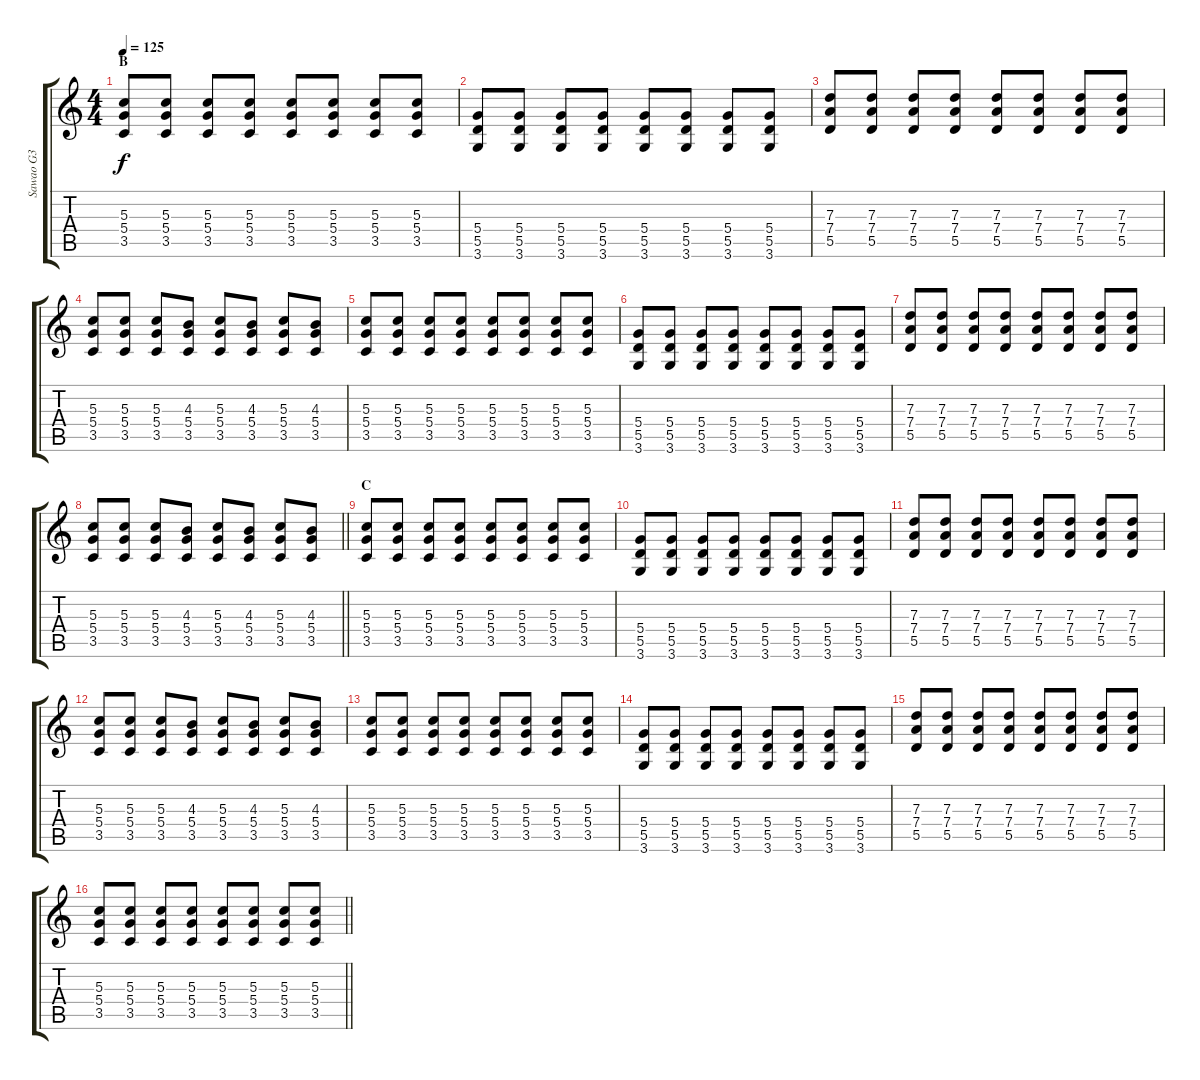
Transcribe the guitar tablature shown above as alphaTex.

\track ("Sawao G3" "Sawao G3") {instrument overdrivenguitar}
\staff {score tabs}
\tuning (E4 B3 G3 D3 A2 E2) {hide}
\ts (4 4)
\section ("" "B")
\tempo 125
\clef g2
\ks c
(5.3 5.4 3.5).8{dy f} (5.3 5.4 3.5).8 (5.3 5.4 3.5).8 (5.3 5.4 3.5).8 (5.3 5.4 3.5).8 (5.3 5.4 3.5).8 (5.3 5.4 3.5).8 (5.3 5.4 3.5).8 |
(5.4 5.5 3.6).8 (5.4 5.5 3.6).8 (5.4 5.5 3.6).8 (5.4 5.5 3.6).8 (5.4 5.5 3.6).8 (5.4 5.5 3.6).8 (5.4 5.5 3.6).8 (5.4 5.5 3.6).8 |
(7.3 7.4 5.5).8 (7.3 7.4 5.5).8 (7.3 7.4 5.5).8 (7.3 7.4 5.5).8 (7.3 7.4 5.5).8 (7.3 7.4 5.5).8 (7.3 7.4 5.5).8 (7.3 7.4 5.5).8 |
(5.3 5.4 3.5).8 (5.3 5.4 3.5).8 (5.3 5.4 3.5).8 (4.3 5.4 3.5).8 (5.3 5.4 3.5).8 (4.3 5.4 3.5).8 (5.3 5.4 3.5).8 (4.3 5.4 3.5).8 |
(5.3 5.4 3.5).8 (5.3 5.4 3.5).8 (5.3 5.4 3.5).8 (5.3 5.4 3.5).8 (5.3 5.4 3.5).8 (5.3 5.4 3.5).8 (5.3 5.4 3.5).8 (5.3 5.4 3.5).8 |
(5.4 5.5 3.6).8 (5.4 5.5 3.6).8 (5.4 5.5 3.6).8 (5.4 5.5 3.6).8 (5.4 5.5 3.6).8 (5.4 5.5 3.6).8 (5.4 5.5 3.6).8 (5.4 5.5 3.6).8 |
(7.3 7.4 5.5).8 (7.3 7.4 5.5).8 (7.3 7.4 5.5).8 (7.3 7.4 5.5).8 (7.3 7.4 5.5).8 (7.3 7.4 5.5).8 (7.3 7.4 5.5).8 (7.3 7.4 5.5).8 |
\barLineRight lightlight
(5.3 5.4 3.5).8 (5.3 5.4 3.5).8 (5.3 5.4 3.5).8 (4.3 5.4 3.5).8 (5.3 5.4 3.5).8 (4.3 5.4 3.5).8 (5.3 5.4 3.5).8 (4.3 5.4 3.5).8 |
\section ("" "C")
(5.3 5.4 3.5).8 (5.3 5.4 3.5).8 (5.3 5.4 3.5).8 (5.3 5.4 3.5).8 (5.3 5.4 3.5).8 (5.3 5.4 3.5).8 (5.3 5.4 3.5).8 (5.3 5.4 3.5).8 |
(5.4 5.5 3.6).8 (5.4 5.5 3.6).8 (5.4 5.5 3.6).8 (5.4 5.5 3.6).8 (5.4 5.5 3.6).8 (5.4 5.5 3.6).8 (5.4 5.5 3.6).8 (5.4 5.5 3.6).8 |
(7.3 7.4 5.5).8 (7.3 7.4 5.5).8 (7.3 7.4 5.5).8 (7.3 7.4 5.5).8 (7.3 7.4 5.5).8 (7.3 7.4 5.5).8 (7.3 7.4 5.5).8 (7.3 7.4 5.5).8 |
(5.3 5.4 3.5).8 (5.3 5.4 3.5).8 (5.3 5.4 3.5).8 (4.3 5.4 3.5).8 (5.3 5.4 3.5).8 (4.3 5.4 3.5).8 (5.3 5.4 3.5).8 (4.3 5.4 3.5).8 |
(5.3 5.4 3.5).8 (5.3 5.4 3.5).8 (5.3 5.4 3.5).8 (5.3 5.4 3.5).8 (5.3 5.4 3.5).8 (5.3 5.4 3.5).8 (5.3 5.4 3.5).8 (5.3 5.4 3.5).8 |
(5.4 5.5 3.6).8 (5.4 5.5 3.6).8 (5.4 5.5 3.6).8 (5.4 5.5 3.6).8 (5.4 5.5 3.6).8 (5.4 5.5 3.6).8 (5.4 5.5 3.6).8 (5.4 5.5 3.6).8 |
(7.3 7.4 5.5).8 (7.3 7.4 5.5).8 (7.3 7.4 5.5).8 (7.3 7.4 5.5).8 (7.3 7.4 5.5).8 (7.3 7.4 5.5).8 (7.3 7.4 5.5).8 (7.3 7.4 5.5).8 |
\barLineRight lightlight
(5.3 5.4 3.5).8 (5.3 5.4 3.5).8 (5.3 5.4 3.5).8 (5.3 5.4 3.5).8 (5.3 5.4 3.5).8 (5.3 5.4 3.5).8 (5.3 5.4 3.5).8 (5.3 5.4 3.5).8
